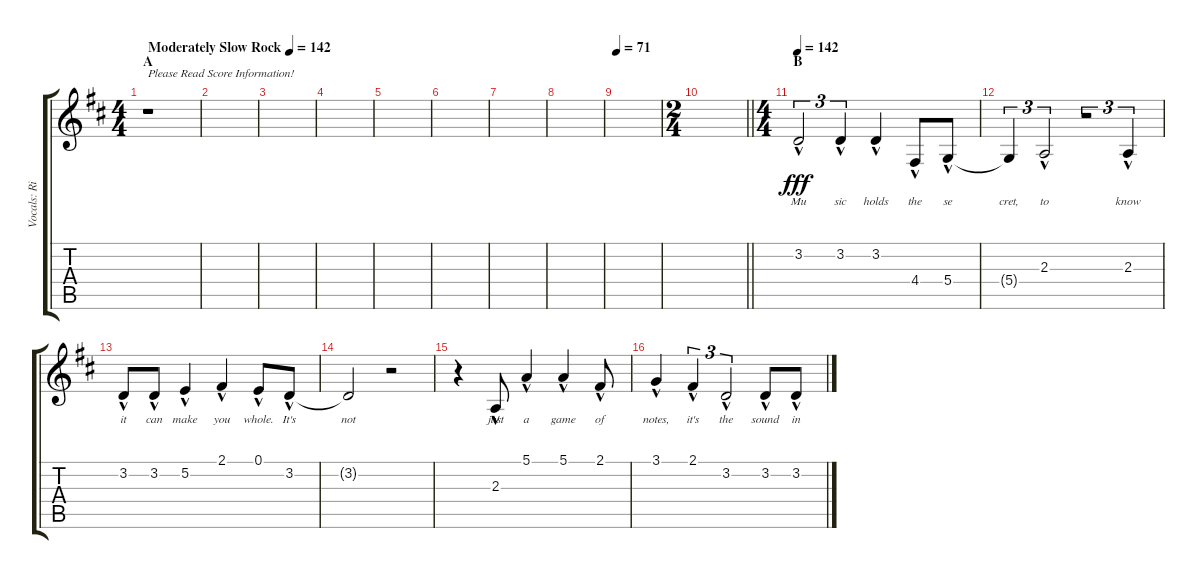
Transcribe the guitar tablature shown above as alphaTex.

\track ("Vocals: Rik" "Vocals: Ri") {instrument lead2sawtooth}
\staff {score tabs}
\tuning (E4 B3 G3 D3 A2 E2) {hide}
\ts (4 4)
\section ("" "A")
\tempo (142 "Moderately Slow Rock")
\clef g2
\ks d
r.1{txt "Please Read Score Information!" dy fff instrument lead2sawtooth} |
|
|
|
|
|
|
|
\tempo 71
|
\ts (2 4)
\barLineRight lightlight
|
\ts (4 4)
\section ("" "B")
\tempo 142
3.2{hac}.2{tu (3 2) lyrics (0 "Mu") lyrics (1 "") lyrics (2 "") lyrics (3 "") lyrics (4 "")} 3.2{hac}.4{tu (3 2) lyrics (0 "sic") lyrics (1 "") lyrics (2 "") lyrics (3 "") lyrics (4 "")} 3.2{hac}.4{lyrics (0 "holds") lyrics (1 "") lyrics (2 "") lyrics (3 "") lyrics (4 "")} 4.4{hac}.8{lyrics (0 "the") lyrics (1 "") lyrics (2 "") lyrics (3 "") lyrics (4 "")} 5.4{hac}.8{lyrics (0 "se") lyrics (1 "") lyrics (2 "") lyrics (3 "") lyrics (4 "")} |
5.4{t}.4{tu (3 2) lyrics (0 "cret,") lyrics (1 "") lyrics (2 "") lyrics (3 "") lyrics (4 "")} 2.3{hac}.2{tu (3 2) lyrics (0 "to") lyrics (1 "") lyrics (2 "") lyrics (3 "") lyrics (4 "")} r.2{tu (3 2)} 2.3{hac}.4{tu (3 2) lyrics (0 "know") lyrics (1 "") lyrics (2 "") lyrics (3 "") lyrics (4 "")} |
3.2{hac}.8{lyrics (0 "it") lyrics (1 "") lyrics (2 "") lyrics (3 "") lyrics (4 "")} 3.2{hac}.8{lyrics (0 "can") lyrics (1 "") lyrics (2 "") lyrics (3 "") lyrics (4 "")} 5.2{hac}.4{lyrics (0 "make") lyrics (1 "") lyrics (2 "") lyrics (3 "") lyrics (4 "")} 2.1{hac}.4{lyrics (0 "you") lyrics (1 "") lyrics (2 "") lyrics (3 "") lyrics (4 "")} 0.1{hac}.8{lyrics (0 "whole.") lyrics (1 "") lyrics (2 "") lyrics (3 "") lyrics (4 "")} 3.2{hac}.8{lyrics (0 "It's") lyrics (1 "") lyrics (2 "") lyrics (3 "") lyrics (4 "")} |
3.2{t}.2{lyrics (0 "not") lyrics (1 "") lyrics (2 "") lyrics (3 "") lyrics (4 "")} r.2 |
r.4 2.3{hac}.8{lyrics (0 "just") lyrics (1 "") lyrics (2 "") lyrics (3 "") lyrics (4 "")} 5.1{hac}.4{lyrics (0 "a") lyrics (1 "") lyrics (2 "") lyrics (3 "") lyrics (4 "")} 5.1{hac}.4{lyrics (0 "game") lyrics (1 "") lyrics (2 "") lyrics (3 "") lyrics (4 "")} 2.1{hac}.8{lyrics (0 "of") lyrics (1 "") lyrics (2 "") lyrics (3 "") lyrics (4 "")} |
3.1{hac}.4{lyrics (0 "notes,") lyrics (1 "") lyrics (2 "") lyrics (3 "") lyrics (4 "")} 2.1{hac}.4{tu (3 2) lyrics (0 "it's") lyrics (1 "") lyrics (2 "") lyrics (3 "") lyrics (4 "")} 3.2{hac}.2{tu (3 2) lyrics (0 "the") lyrics (1 "") lyrics (2 "") lyrics (3 "") lyrics (4 "")} 3.2{hac}.8{lyrics (0 "sound") lyrics (1 "") lyrics (2 "") lyrics (3 "") lyrics (4 "")} 3.2{hac}.8{lyrics (0 "in") lyrics (1 "") lyrics (2 "") lyrics (3 "") lyrics (4 "")}
